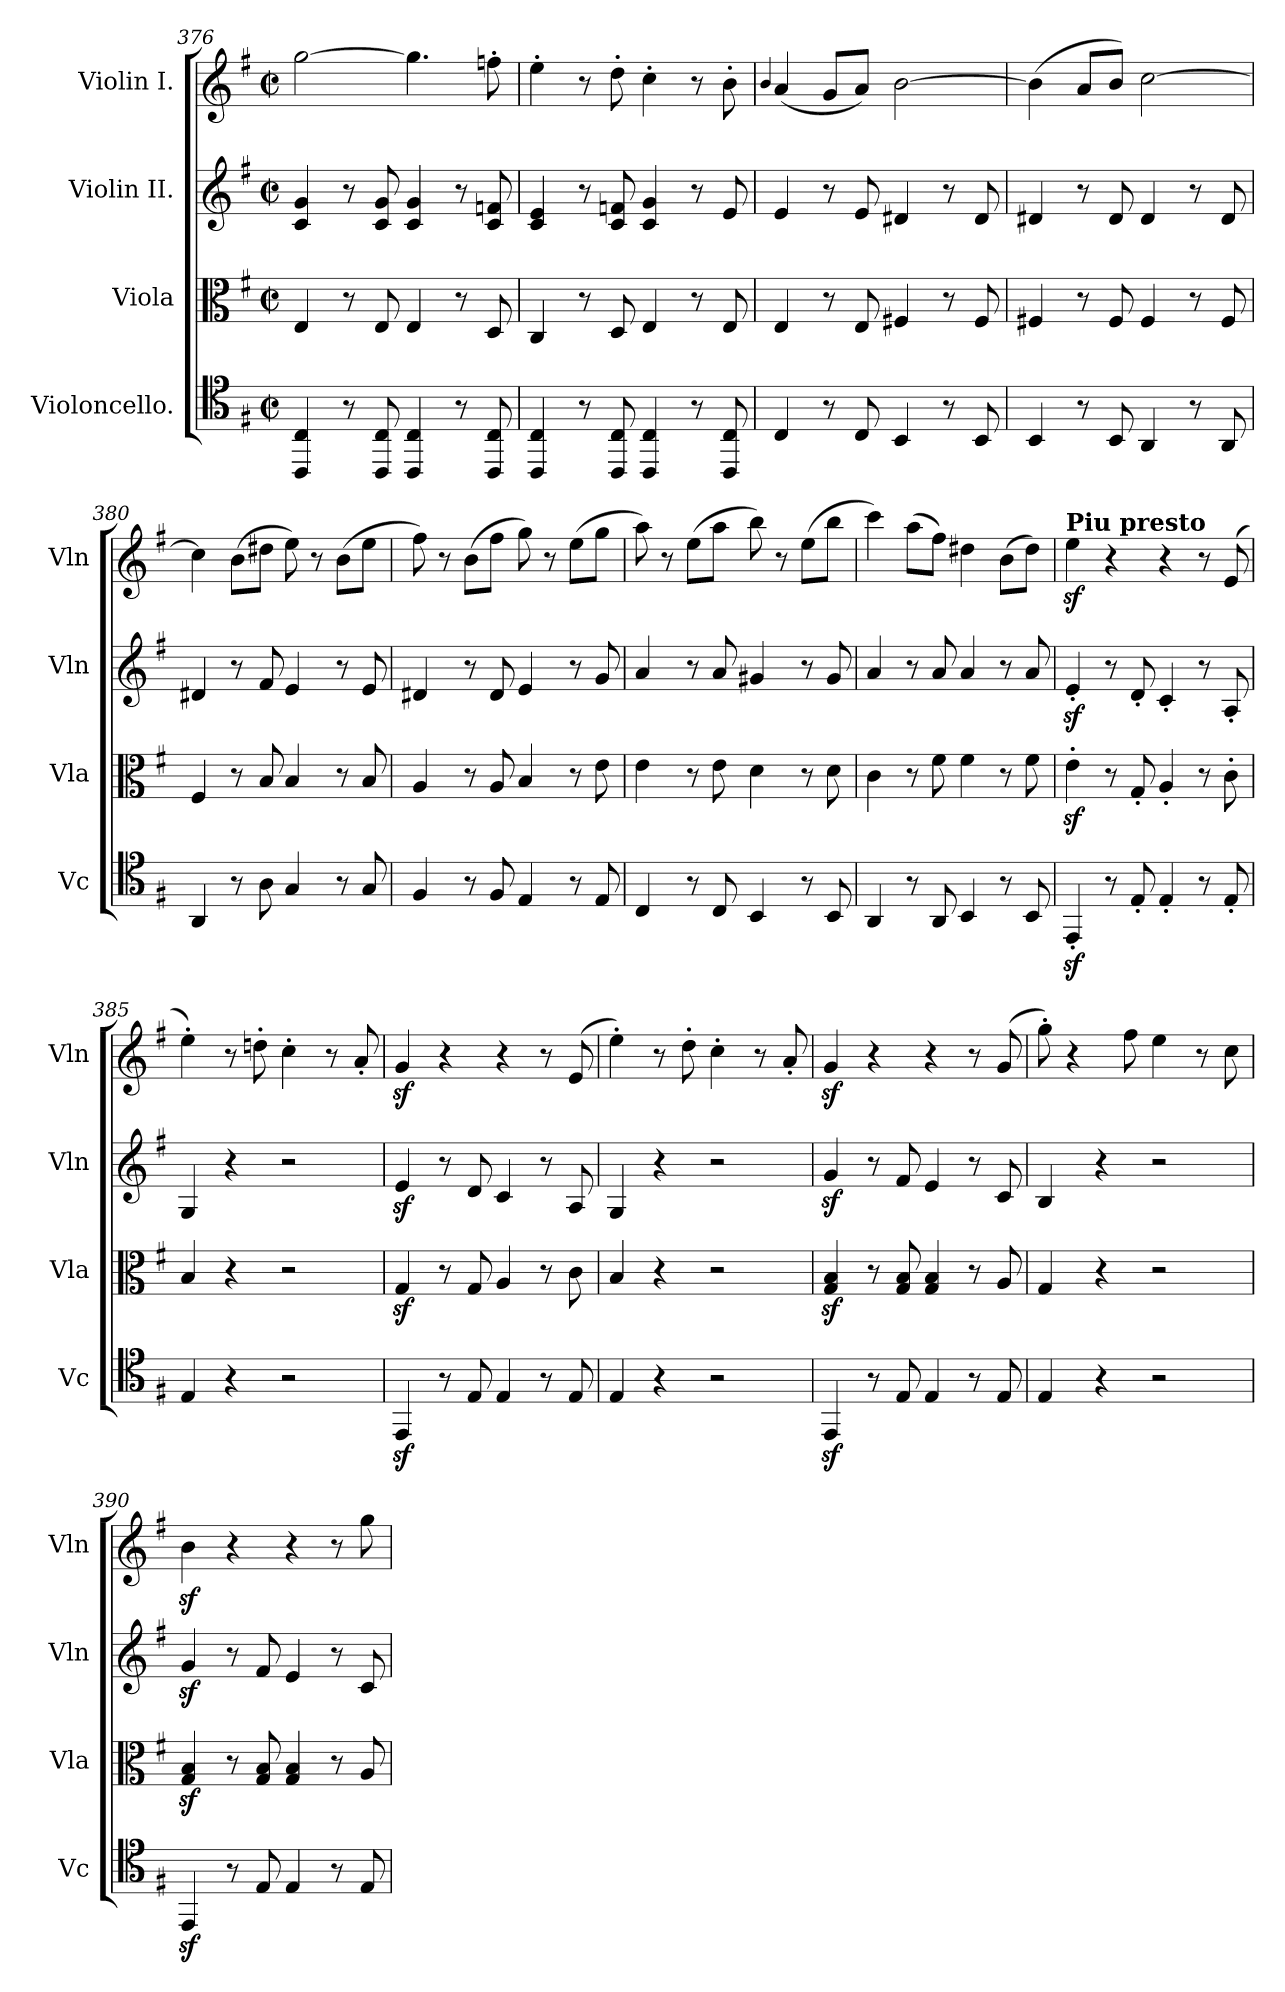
**kern	**kern	**kern	**kern
*part4	*part3	*part2	*part1
*staff4	*staff3	*staff2	*staff1
*I"Violoncello.	*I"Viola	*I"Violin II.	*I"Violin I.
*I'Vc	*I'Vla	*I'Vln	*I'Vln
*clefC4	*clefC3	*clefG2	*clefG2
*k[f#]	*k[f#]	*k[f#]	*k[f#]
*M2/2	*M2/2	*M2/2	*M2/2
*met(c|)	*met(c|)	*met(c|)	*met(c|)
=376	=376	=376	=376
4CC 4C	4E	4c 4g	[2gg
8r	8r	8r	.
8CC 8C	8E	8c 8g	.
4CC 4C	4E	4c 4g	4.gg]
8r	8r	8r	.
8CC 8C	8D	8c 8fn	8ffn'
=377	=377	=377	=377
4CC 4C	4C	4c 4e	4ee'
8r	8r	8r	8r
8CC 8C	8D	8c 8fn	8dd'
4CC 4C	4E	4c 4g	4cc'
8r	8r	8r	8r
8CC 8C	8E	8e	8b'
=378	=378	=378	=378
.	.	.	4qqb/
4C	4E	4e	(4a
8r	8r	8r	8gL
8C	8E	8e	8aJ)
4BB	4F#X	4d#X	[2b
8r	8r	8r	.
8BB	8F#	8d#	.
=379	=379	=379	=379
4BB	4F#X	4d#X	(4b]
8r	8r	8r	8aL
8BB	8F#	8d#	8bJ)
4AA	4F#	4d#	[2cc
8r	8r	8r	.
8AA	8F#	8d#	.
=380	=380	=380	=380
4AA	4F#	4d#X	4cc]
8r	8r	8r	(8bL
8A	8B	8f#	8dd#XJ
4G	4B	4e	8ee)
.	.	.	8r
8r	8r	8r	(8bL
8G	8B	8e	8eeJ
=381	=381	=381	=381
4F#	4A	4d#X	8ff#)
.	.	.	8r
8r	8r	8r	(8bL
8F#	8A	8d#	8ff#J
4E	4B	4e	8gg)
.	.	.	8r
8r	8r	8r	(8eeL
8E	8e	8g	8ggJ
=382	=382	=382	=382
4C	4e	4a	8aa)
.	.	.	8r
8r	8r	8r	(8eeL
8C	8e	8a	8aaJ
4BB	4d	4g#X	8bb)
.	.	.	8r
8r	8r	8r	(8eeL
8BB	8d	8g#	8bbJ
=383	=383	=383	=383
4AA	4c	4a	4ccc)
8r	8r	8r	(8aaL
8AA	8f#	8a	8ff#J)
4BB	4f#	4a	4dd#X
8r	8r	8r	(8bL
8BB	8f#	8a	8dd#J)
=384	=384	=384	=384
!	!	!	!LO:TX:a:B:t=Piu presto
4EEz'	4ez'	4ez'	4eez
8r	8r	8r	4r
8E'	8G'	8d'	.
4E'	4A'	4c'	4r
8r	8r	8r	8r
8E'	8c'	8A'	(8e
=385	=385	=385	=385
4E	4B	4G	4ee')
4r	4r	4r	8r
.	.	.	8ddn'
2r	2r	2r	4cc'
.	.	.	8r
.	.	.	8a'
=386	=386	=386	=386
4EEz	4Gz	4ez	4gz
8r	8r	8r	4r
8E	8G	8d	.
4E	4A	4c	4r
8r	8r	8r	8r
8E	8c	8A	(8e
=387	=387	=387	=387
4E	4B	4G	4ee')
4r	4r	4r	8r
.	.	.	8dd'
2r	2r	2r	4cc'
.	.	.	8r
.	.	.	8a'
=388	=388	=388	=388
4EEz	4Gz 4Bz	4gz	4gz
8r	8r	8r	4r
8E	8G 8B	8f#	.
4E	4G 4B	4e	4r
8r	8r	8r	8r
8E	8A	8c	(8g
=389	=389	=389	=389
4E	4G	4B	8gg')
.	.	.	4r
4r	4r	4r	.
.	.	.	8ff#
2r	2r	2r	4ee
.	.	.	8r
.	.	.	8cc
=390	=390	=390	=390
4EEz	4Gz 4Bz	4gz	4bz
8r	8r	8r	4r
8E	8G 8B	8f#	.
4E	4G 4B	4e	4r
8r	8r	8r	8r
8E	8A	8c	8gg
=	=	=	=
*-	*-	*-	*-
